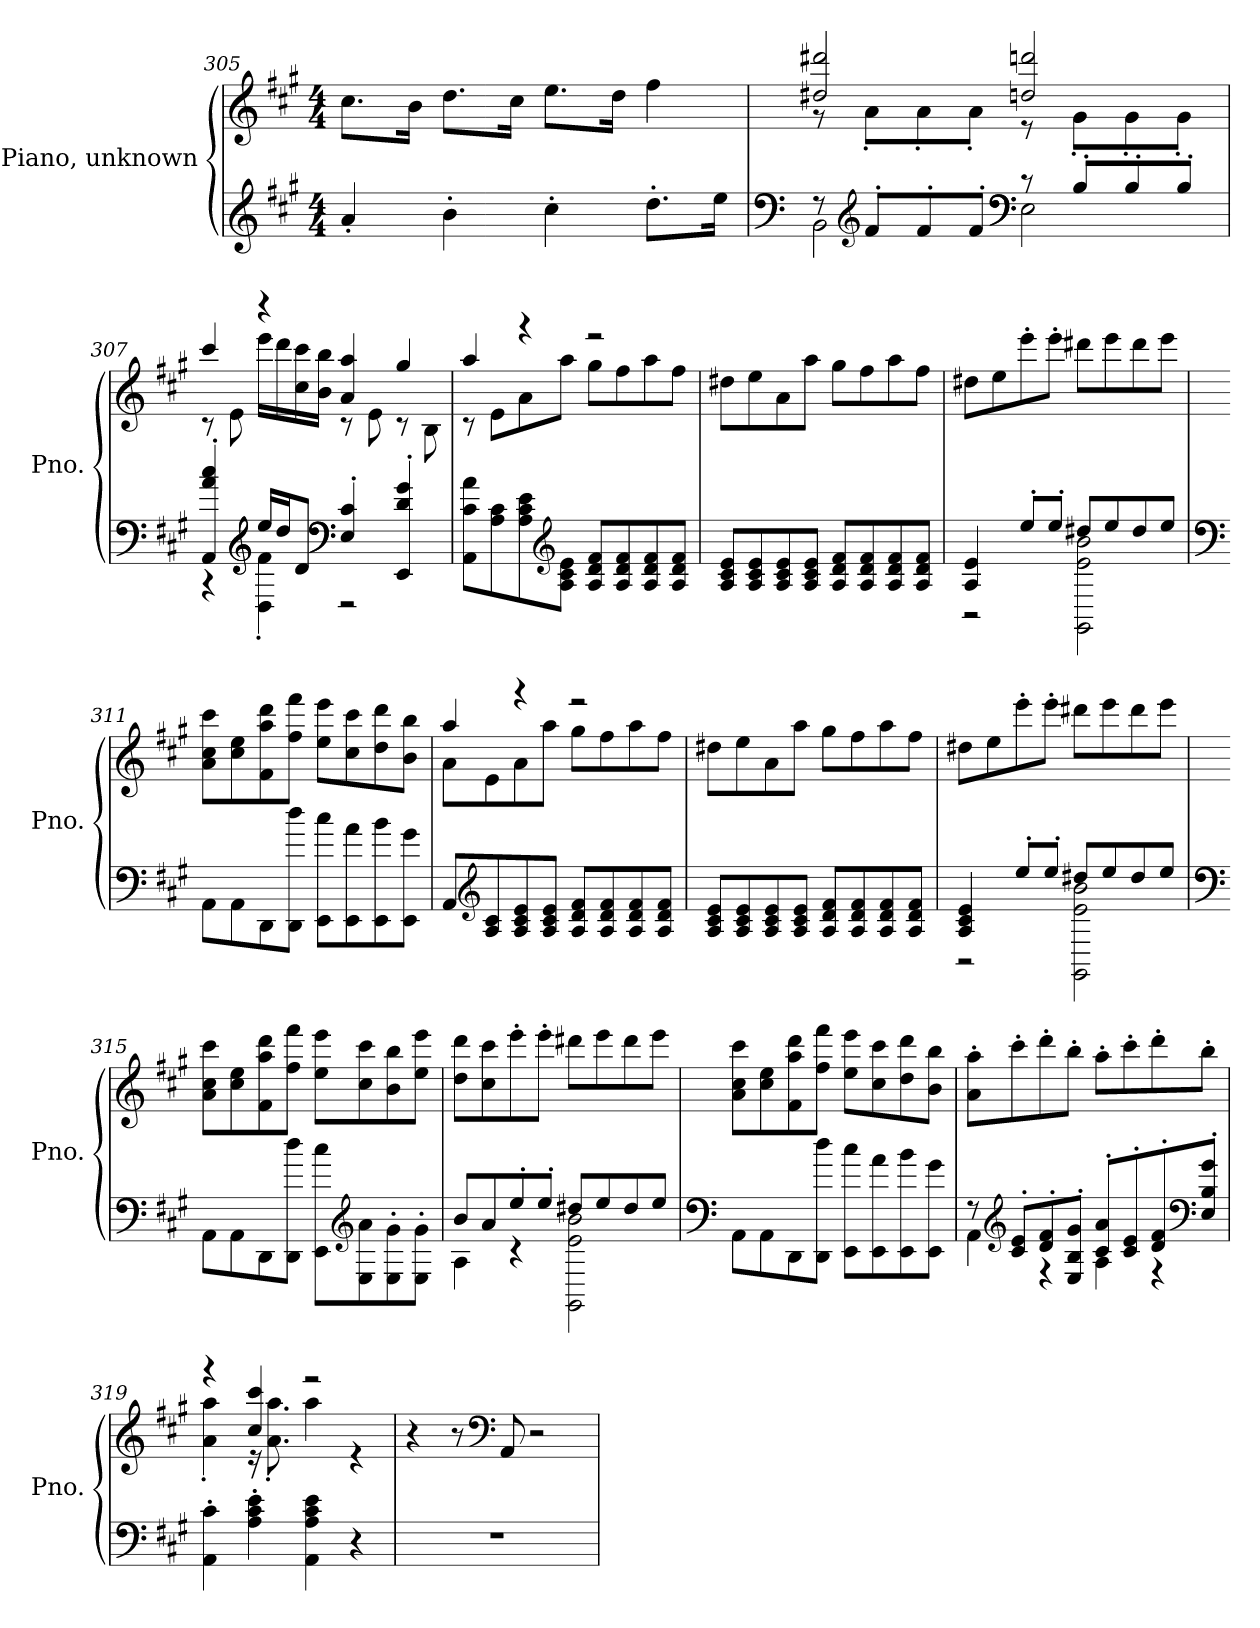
**kern	**kern
*part1	*part1
*staff2	*staff1
*I"Piano, unknown	*
*I'Pno.	*
!!LO:LB:g=z
*clefG2	*clefG2
*k[f#c#g#]	*k[f#c#g#]
*M4/4	*M4/4
=305	=305
4a'/	8.cc#\L
.	16b\Jk
4b'\	8.dd\L
.	16cc#\Jk
4cc#'\	8.ee\L
.	16dd\Jk
8.dd'\L	4ff#\
16ee\Jk	.
=306	=306
*clefF4	*
*^	*^
8r	2BB\	2dd#X/ 2ddd#X/	8r
*clefG2	*	*	*
8f#'/L	.	.	8a'\L
8f#'/	.	.	8a'\
8f#'/J	.	.	8a'\J
*clefF4	*	*	*
8r	2E\	2ddn/ 2dddn/	8r
8B'/L	.	.	8g#'\L
8B'/	.	.	8g#'\
8B'/J	.	.	8g#'\J
=307	=307	=307	=307
4AA/' 4a/' 4cc#/'	4r	4ccc#/	8r
.	.	.	8e\
*clefG2	*	*	*
16ee/LL	4D\' 4f#\'	4r	16eee\LL
16dd/J	.	.	16ddd\
8d/J	.	.	16cc#\ 16ccc#\
.	.	.	16b\ 16bb\JJ
*clefF4	*	*	*
4E/' 4c#/'	2r	4a/ 4aa/	8r
.	.	.	8e\
4EE/' 4d/' 4g#/'	.	4gg#/	8r
.	.	.	8B\
*v	*v	*	*
!!LO:PB:g=z	!!
=308	=308	=308
8AA\ 8c#\ 8a\L	4aa/	8r
8A\ 8c#\	.	8e\L
8A\ 8c#\ 8e\	4r	8a\
*clefG2	*	*
8A\ 8c#\ 8e\J	.	8aa\J
8A/ 8d/ 8f#/L	2r	8gg#\L
8A/ 8d/ 8f#/	.	8ff#\
8A/ 8d/ 8f#/	.	8aa\
8A/ 8d/ 8f#/J	.	8ff#\J
*	*v	*v
=309	=309
8A/ 8c#/ 8e/L	8dd#X\L
8A/ 8c#/ 8e/	8ee\
8A/ 8c#/ 8e/	8a\
8A/ 8c#/ 8e/J	8aa\J
8A/ 8d/ 8f#/L	8gg#\L
8A/ 8d/ 8f#/	8ff#\
8A/ 8d/ 8f#/	8aa\
8A/ 8d/ 8f#/J	8ff#\J
=310	=310
*^	*
4A/ 4e/	2r	8dd#X\L
.	.	8ee\
8ee'/L	.	8eee'\
8ee'/J	.	8eee'\J
8dd#X/L	2GG#\ 2e\ 2b\	8ddd#X\L
8ee/	.	8eee\
8dd#/	.	8ddd#\
8ee/J	.	8eee\J
*v	*v	*
!!LO:LB:g=z
=311	=311
*clefF4	*
8AA\L	8a\ 8cc#\ 8ccc#\L
8AA\	8cc#\ 8ee\
8DD\	8f#\ 8aa\ 8ddd\
8DD\ 8dd\J	8ff#\ 8fff#\J
8EE\ 8cc#\L	8ee\ 8eee\L
8EE\ 8a\	8cc#\ 8ccc#\
8EE\ 8b\	8dd\ 8ddd\
8EE\ 8g#\J	8b\ 8bb\J
=312	=312
*	*^
8AA/L	4aa/	8a\L
*clefG2	*	*
8A/ 8c#/	.	8e\
8A/ 8c#/ 8e/	4r	8a\
8A/ 8c#/ 8e/J	.	8aa\J
8A/ 8d/ 8f#/L	2r	8gg#\L
8A/ 8d/ 8f#/	.	8ff#\
8A/ 8d/ 8f#/	.	8aa\
8A/ 8d/ 8f#/J	.	8ff#\J
*	*v	*v
=313	=313
8A/ 8c#/ 8e/L	8dd#X\L
8A/ 8c#/ 8e/	8ee\
8A/ 8c#/ 8e/	8a\
8A/ 8c#/ 8e/J	8aa\J
8A/ 8d/ 8f#/L	8gg#\L
8A/ 8d/ 8f#/	8ff#\
8A/ 8d/ 8f#/	8aa\
8A/ 8d/ 8f#/J	8ff#\J
!!LO:LB:g=z
=314	=314
*^	*
4A/ 4c#/ 4e/	2r	8dd#X\L
.	.	8ee\
8ee'/L	.	8eee'\
8ee'/J	.	8eee'\J
8dd#X/L	2GG#\ 2e\ 2b\	8ddd#X\L
8ee/	.	8eee\
8dd#/	.	8ddd#\
8ee/J	.	8eee\J
*v	*v	*
=315	=315
*clefF4	*
8AA\L	8a\ 8cc#\ 8ccc#\L
8AA\	8cc#\ 8ee\
8DD\	8f#\ 8aa\ 8ddd\
8DD\ 8dd\J	8ff#\ 8fff#\J
8EE\ 8cc#\L	8ee\ 8eee\L
*clefG2	*
8E\ 8a\	8cc#\ 8ccc#\
8E\' 8g#\'	8b\ 8bb\
8E\' 8g#\'J	8ee\ 8eee\J
=316	=316
*^	*
8b/L	4A\	8dd\ 8ddd\L
8a/	.	8cc#\ 8ccc#\
8ee'/	4r	8eee'\
8ee'/J	.	8eee'\J
8dd#X/L	2GG#\ 2e\ 2b\	8ddd#X\L
8ee/	.	8eee\
8dd#/	.	8ddd#\
8ee/J	.	8eee\J
*v	*v	*
!!LO:LB:g=z
=317	=317
*clefF4	*
8AA\L	8a\ 8cc#\ 8ccc#\L
8AA\	8cc#\ 8ee\
8DD\	8f#\ 8aa\ 8ddd\
8DD\ 8dd\J	8ff#\ 8fff#\J
8EE\ 8cc#\L	8ee\ 8eee\L
8EE\ 8a\	8cc#\ 8ccc#\
8EE\ 8b\	8dd\ 8ddd\
8EE\ 8g#\J	8b\ 8bb\J
=318	=318
*^	*
8r	4AA\	8a\' 8aa\'L
*clefG2	*	*
8c#/' 8e/'L	.	8ccc#'\
8d/' 8f#/'	4r	8ddd'\
8E/' 8B/' 8g#/'J	.	8bb'\J
8c#/' 8a/'L	4A\	8aa'\L
8c#/' 8e/'	.	8ccc#'\
8d/' 8f#/'	4r	8ddd'\
*clefF4	*	*
8E/' 8B/' 8g#/'J	.	8bb'\J
*v	*v	*
=319	=319
*	*^
4AA\' 4c#\'	4r	4a\' 4aa\'
4A\' 4c#\' 4e\'	4cc#/ 4ccc#/	16r
.	.	8.a\' 8.aa\'
4AA\ 4A\ 4c#\ 4e\	2r	4aa\
4r	.	4r
*	*v	*v
=320	=320
1r	4r
.	8r
*	*clefF4
.	8AA/
.	2r
=	=
*-	*-
